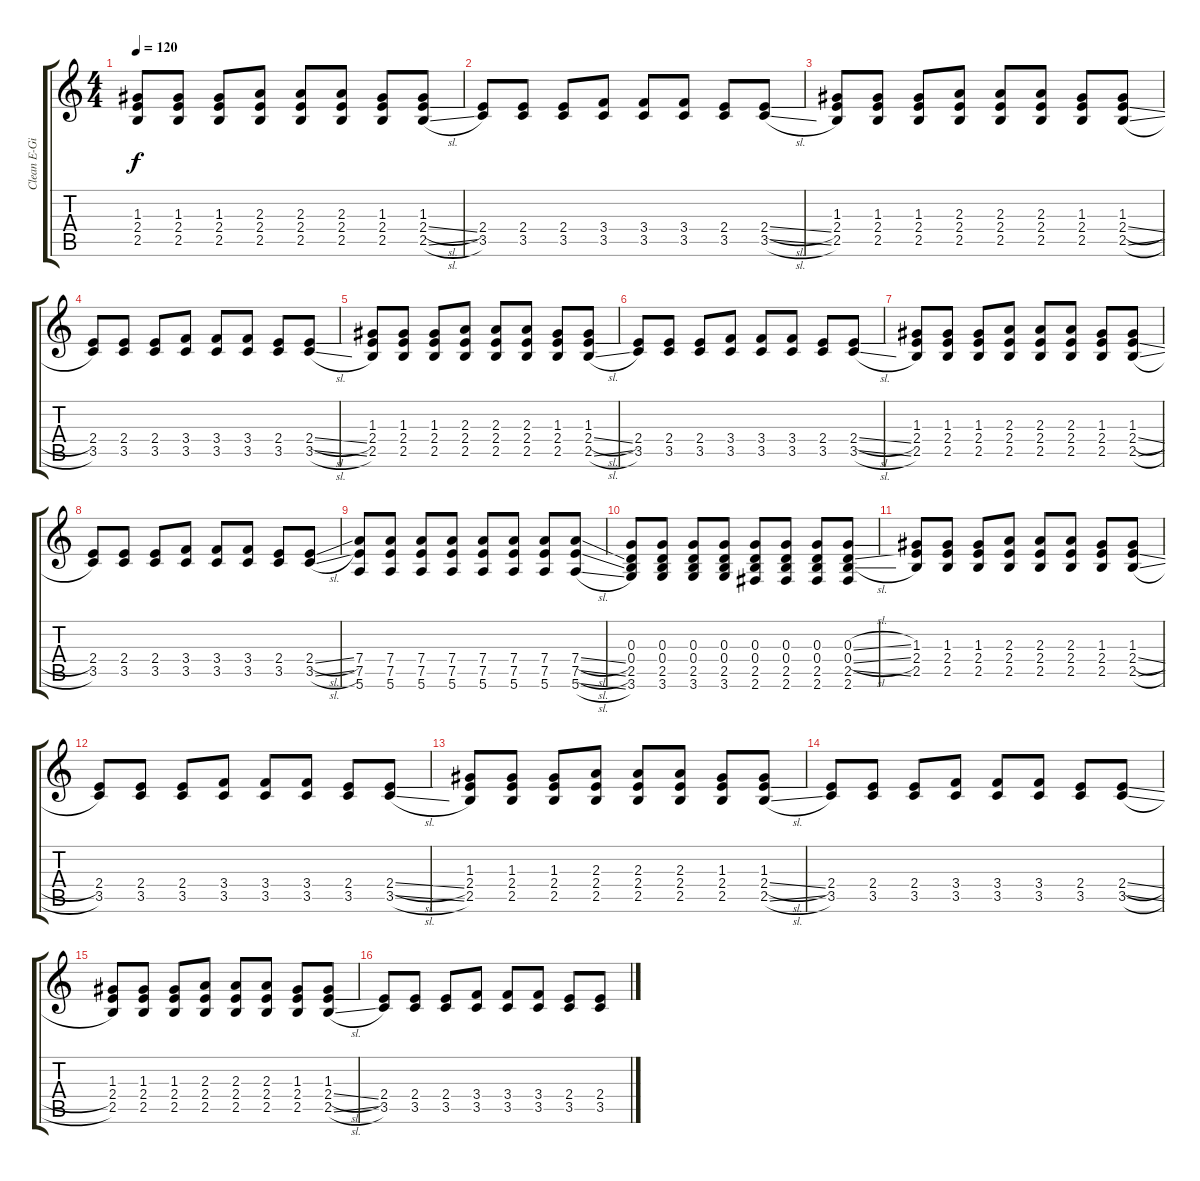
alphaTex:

\track ("Clean E-Gitarre/Akkustik[Tom Kaulitz]" "Clean E-Gi") {instrument acousticguitarsteel}
\staff {score tabs}
\tuning (E4 B3 G3 D3 A2 E2) {hide}
\ts (4 4)
\tempo 120
\clef g2
\ks c
(1.3 2.4 2.5).8{dy f instrument acousticguitarsteel} (1.3 2.4 2.5).8 (1.3 2.4 2.5).8 (2.3 2.4 2.5).8 (2.3 2.4 2.5).8 (2.3 2.4 2.5).8 (1.3 2.4 2.5).8 (1.3 2.4{sl} 2.5{sl}).8 |
(2.4 3.5).8 (2.4 3.5).8 (2.4 3.5).8 (3.4 3.5).8 (3.4 3.5).8 (3.4 3.5).8 (2.4 3.5).8 (2.4{sl} 3.5{sl}).8 |
(1.3 2.4 2.5).8 (1.3 2.4 2.5).8 (1.3 2.4 2.5).8 (2.3 2.4 2.5).8 (2.3 2.4 2.5).8 (2.3 2.4 2.5).8 (1.3 2.4 2.5).8 (1.3 2.4{sl} 2.5{sl}).8 |
(2.4 3.5).8 (2.4 3.5).8 (2.4 3.5).8 (3.4 3.5).8 (3.4 3.5).8 (3.4 3.5).8 (2.4 3.5).8 (2.4{sl} 3.5{sl}).8 |
(1.3 2.4 2.5).8 (1.3 2.4 2.5).8 (1.3 2.4 2.5).8 (2.3 2.4 2.5).8 (2.3 2.4 2.5).8 (2.3 2.4 2.5).8 (1.3 2.4 2.5).8 (1.3 2.4{sl} 2.5{sl}).8 |
(2.4 3.5).8 (2.4 3.5).8 (2.4 3.5).8 (3.4 3.5).8 (3.4 3.5).8 (3.4 3.5).8 (2.4 3.5).8 (2.4{sl} 3.5{sl}).8 |
(1.3 2.4 2.5).8 (1.3 2.4 2.5).8 (1.3 2.4 2.5).8 (2.3 2.4 2.5).8 (2.3 2.4 2.5).8 (2.3 2.4 2.5).8 (1.3 2.4 2.5).8 (1.3 2.4{sl} 2.5{sl}).8 |
(2.4 3.5).8 (2.4 3.5).8 (2.4 3.5).8 (3.4 3.5).8 (3.4 3.5).8 (3.4 3.5).8 (2.4 3.5).8 (2.4{sl} 3.5{sl}).8 |
(7.4 7.5 5.6).8 (7.4 7.5 5.6).8 (7.4 7.5 5.6).8 (7.4 7.5 5.6).8 (7.4 7.5 5.6).8 (7.4 7.5 5.6).8 (7.4 7.5 5.6).8 (7.4{sl} 7.5{sl} 5.6{sl}).8 |
(0.3 0.4 2.5 3.6).8 (0.3 0.4 2.5 3.6).8 (0.3 0.4 2.5 3.6).8 (0.3 0.4 2.5 3.6).8 (0.3 0.4 2.5 2.6).8 (0.3 0.4 2.5 2.6).8 (0.3 0.4 2.5 2.6).8 (0.3{sl} 0.4{sl} 2.5{sl} 2.6).8 |
(1.3 2.4 2.5).8 (1.3 2.4 2.5).8 (1.3 2.4 2.5).8 (2.3 2.4 2.5).8 (2.3 2.4 2.5).8 (2.3 2.4 2.5).8 (1.3 2.4 2.5).8 (1.3 2.4{sl} 2.5{sl}).8 |
(2.4 3.5).8 (2.4 3.5).8 (2.4 3.5).8 (3.4 3.5).8 (3.4 3.5).8 (3.4 3.5).8 (2.4 3.5).8 (2.4{sl} 3.5{sl}).8 |
(1.3 2.4 2.5).8 (1.3 2.4 2.5).8 (1.3 2.4 2.5).8 (2.3 2.4 2.5).8 (2.3 2.4 2.5).8 (2.3 2.4 2.5).8 (1.3 2.4 2.5).8 (1.3 2.4{sl} 2.5{sl}).8 |
(2.4 3.5).8 (2.4 3.5).8 (2.4 3.5).8 (3.4 3.5).8 (3.4 3.5).8 (3.4 3.5).8 (2.4 3.5).8 (2.4{sl} 3.5{sl}).8 |
(1.3 2.4 2.5).8 (1.3 2.4 2.5).8 (1.3 2.4 2.5).8 (2.3 2.4 2.5).8 (2.3 2.4 2.5).8 (2.3 2.4 2.5).8 (1.3 2.4 2.5).8 (1.3 2.4{sl} 2.5{sl}).8 |
(2.4 3.5).8 (2.4 3.5).8 (2.4 3.5).8 (3.4 3.5).8 (3.4 3.5).8 (3.4 3.5).8 (2.4 3.5).8 (2.4{sl} 3.5{sl}).8
